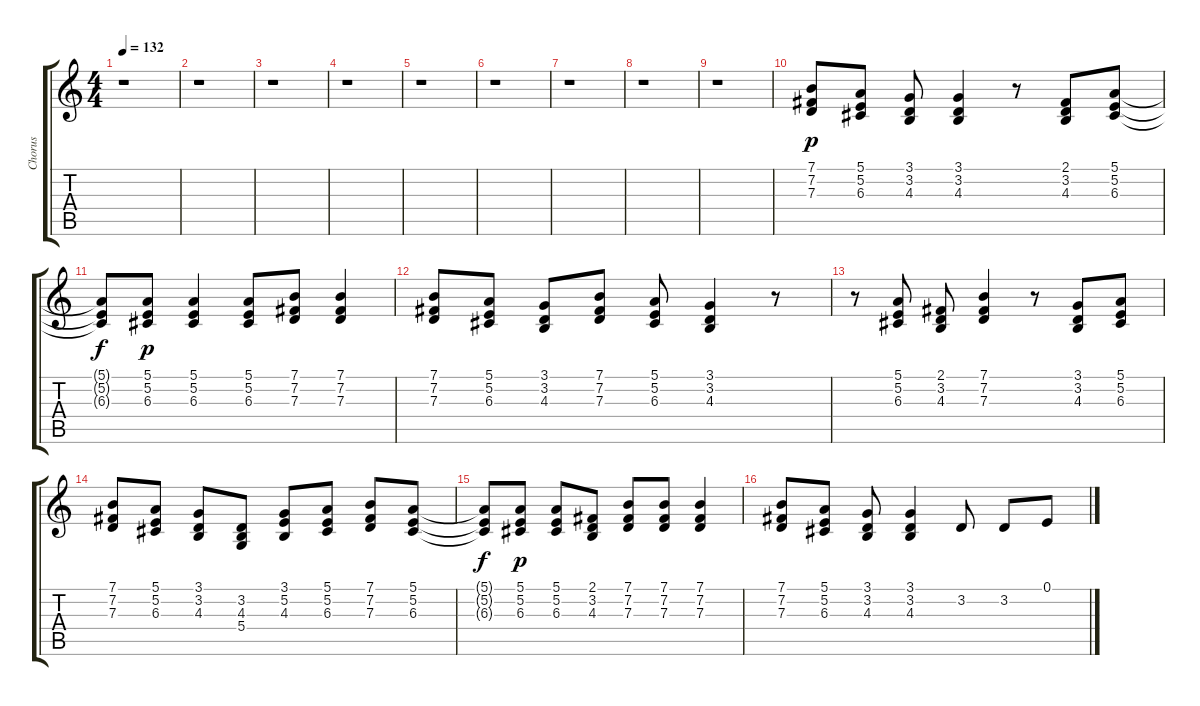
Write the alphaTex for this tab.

\track ("Chorus" "Chorus") {instrument panflute}
\staff {score tabs}
\tuning (E4 B3 G3 D3 A2 E2) {hide}
\ts (4 4)
\tempo 132
\clef g2
\ks c
r.1{dy pp} |
r.1 |
r.1 |
r.1 |
r.1 |
r.1 |
r.1 |
r.1 |
r.1 |
(7.1 7.2 7.3).8{dy p} (5.1 5.2 6.3).8 (3.1 3.2 4.3).8 (3.1 3.2 4.3).4 r.8 (2.1 3.2 4.3).8 (5.1 5.2 6.3).8 |
(5.1{t} 5.2{t} 6.3{t}).8{dy f} (5.1 5.2 6.3).8{dy p} (5.1 5.2 6.3).4 (5.1 5.2 6.3).8 (7.1 7.2 7.3).8 (7.1 7.2 7.3).4 |
(7.1 7.2 7.3).8 (5.1 5.2 6.3).8 (3.1 3.2 4.3).8 (7.1 7.2 7.3).8 (5.1 5.2 6.3).8 (3.1 3.2 4.3).4 r.8 |
r.8 (5.1 5.2 6.3).8 (2.1 3.2 4.3).8 (7.1 7.2 7.3).4 r.8 (3.1 3.2 4.3).8 (5.1 5.2 6.3).8 |
(7.1 7.2 7.3).8 (5.1 5.2 6.3).8 (3.1 3.2 4.3).8 (3.2 4.3 5.4).8 (3.1 5.2 4.3).8 (5.1 5.2 6.3).8 (7.1 7.2 7.3).8 (5.1 5.2 6.3).8 |
(5.1{t} 5.2{t} 6.3{t}).8{dy f} (5.1 5.2 6.3).8{dy p} (5.1 5.2 6.3).8 (2.1 3.2 4.3).8 (7.1 7.2 7.3).8 (7.1 7.2 7.3).8 (7.1 7.2 7.3).4 |
(7.1 7.2 7.3).8 (5.1 5.2 6.3).8 (3.1 3.2 4.3).8 (3.1 3.2 4.3).4 3.2.8 3.2.8 0.1.8
